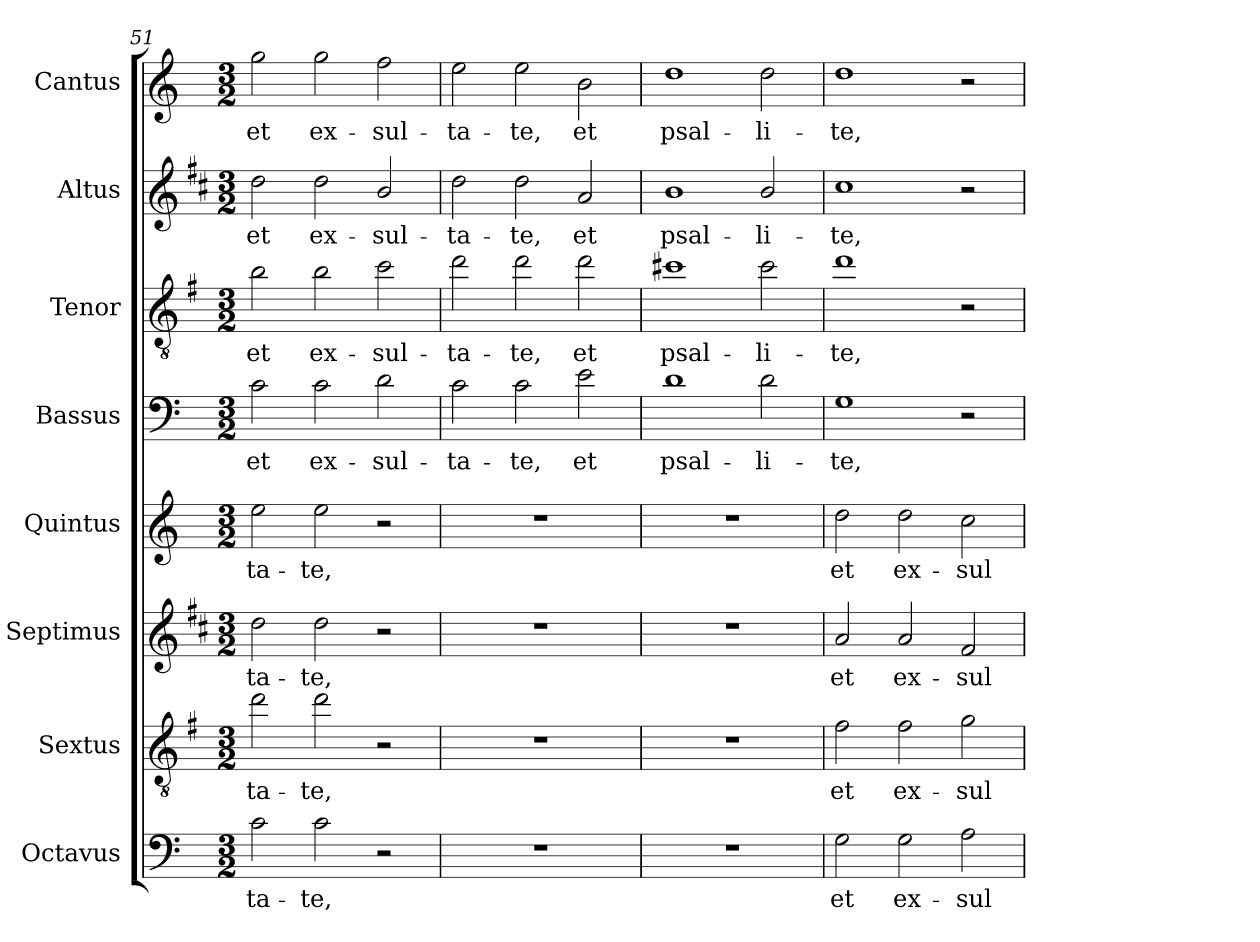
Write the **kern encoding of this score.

**kern	**text	**kern	**text	**kern	**text	**kern	**text	**kern	**text	**kern	**text	**kern	**text	**kern	**text
*part8	*part8	*part7	*part7	*part6	*part6	*part5	*part5	*part4	*part4	*part3	*part3	*part2	*part2	*part1	*part1
*staff8	*staff8	*staff7	*staff7	*staff6	*staff6	*staff5	*staff5	*staff4	*staff4	*staff3	*staff3	*staff2	*staff2	*staff1	*staff1
*I"Octavus	*	*I"Sextus	*	*I"Septimus	*	*I"Quintus	*	*I"Bassus	*	*I"Tenor	*	*I"Altus	*	*I"Cantus	*
*	*	*	*	*	*	*	*	*I'B	*	*I'T	*	*I'A	*	*I'C	*
*clefF4	*	*clefGv2	*	*clefG2	*	*clefG2	*	*clefF4	*	*clefGv2	*	*clefG2	*	*clefG2	*
*	*	*ITrd4c7	*	*ITrd1c2	*	*	*	*	*	*ITrd4c7	*	*ITrd1c2	*	*	*
*k[]	*	*k[]	*	*k[]	*	*k[]	*	*k[]	*	*k[]	*	*k[]	*	*k[]	*
*C:	*	*C:	*	*C:	*	*C:	*	*C:	*	*C:	*	*C:	*	*C:	*
*M3/2	*	*M3/2	*	*M3/2	*	*M3/2	*	*M3/2	*	*M3/2	*	*M3/2	*	*M3/2	*
=51	=51	=51	=51	=51	=51	=51	=51	=51	=51	=51	=51	=51	=51	=51	=51
!	!LO:LY:b	!	!LO:LY:b	!	!LO:LY:b	!	!LO:LY:b	!	!LO:LY:b	!	!LO:LY:b	!	!LO:LY:b	!	!LO:LY:b
2c\	-ta-	2g\	-ta-	2cc\	-ta-	2ee\	-ta-	2c\	et	2e\	et	2cc\	et	2gg\	et
!	!LO:LY:b	!	!LO:LY:b	!	!LO:LY:b	!	!LO:LY:b	!	!LO:LY:b	!	!LO:LY:b	!	!LO:LY:b	!	!LO:LY:b
2c\	-te,	2g\	-te,	2cc\	-te,	2ee\	-te,	2c\	ex-	2e\	ex-	2cc\	ex-	2gg\	ex-
!	!	!	!	!	!	!	!	!	!LO:LY:b	!	!LO:LY:b	!	!LO:LY:b	!	!LO:LY:b
2r	.	2r	.	2r	.	2r	.	2d\	-sul-	2f\	-sul-	2a/	-sul-	2ff\	-sul-
=52	=52	=52	=52	=52	=52	=52	=52	=52	=52	=52	=52	=52	=52	=52	=52
!	!	!	!	!	!	!	!	!	!LO:LY:b	!	!LO:LY:b	!	!LO:LY:b	!	!LO:LY:b
1.r	.	1.r	.	1.r	.	1.r	.	2c\	-ta-	2g\	-ta-	2cc\	-ta-	2ee\	-ta-
!	!	!	!	!	!	!	!	!	!LO:LY:b	!	!LO:LY:b	!	!LO:LY:b	!	!LO:LY:b
.	.	.	.	.	.	.	.	2c\	-te,	2g\	-te,	2cc\	-te,	2ee\	-te,
!	!	!	!	!	!	!	!	!	!LO:LY:b	!	!LO:LY:b	!	!LO:LY:b	!	!LO:LY:b
.	.	.	.	.	.	.	.	2e\	et	2g\	et	2g/	et	2b\	et
=53	=53	=53	=53	=53	=53	=53	=53	=53	=53	=53	=53	=53	=53	=53	=53
!	!	!	!	!	!	!	!	!	!LO:LY:b	!	!LO:LY:b	!	!LO:LY:b	!	!LO:LY:b
1.r	.	1.r	.	1.r	.	1.r	.	1d	psal-	1f#X	psal-	1a	psal-	1dd	psal-
!	!	!	!	!	!	!	!	!	!LO:LY:b	!	!LO:LY:b	!	!LO:LY:b	!	!LO:LY:b
.	.	.	.	.	.	.	.	2d\	-li-	2f#\	-li-	2a/	-li-	2dd\	-li-
!!LO:LB:g=z
=54	=54	=54	=54	=54	=54	=54	=54	=54	=54	=54	=54	=54	=54	=54	=54
!	!LO:LY:b	!	!LO:LY:b	!	!LO:LY:b	!	!LO:LY:b	!	!LO:LY:b	!	!LO:LY:b	!	!LO:LY:b	!	!LO:LY:b
2G\	et	2B\	et	2g/	et	2dd\	et	1G	-te,	1g	-te,	1b	-te,	1dd	-te,
!	!LO:LY:b	!	!LO:LY:b	!	!LO:LY:b	!	!LO:LY:b	!	!	!	!	!	!	!	!
2G\	ex-	2B\	ex-	2g/	ex-	2dd\	ex-	.	.	.	.	.	.	.	.
!	!LO:LY:b	!	!LO:LY:b	!	!LO:LY:b	!	!LO:LY:b	!	!	!	!	!	!	!	!
2A\	-sul-	2c\	-sul-	2e/	-sul-	2cc\	-sul-	2r	.	2r	.	2r	.	2r	.
=	=	=	=	=	=	=	=	=	=	=	=	=	=	=	=
*-	*-	*-	*-	*-	*-	*-	*-	*-	*-	*-	*-	*-	*-	*-	*-
